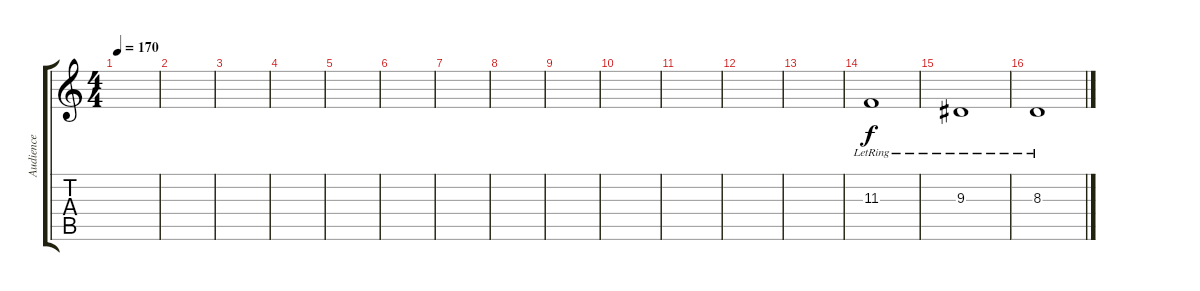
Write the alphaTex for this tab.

\track ("Audience" "Audience") {instrument pad4choir}
\staff {score tabs}
\tuning (Eb4 Bb3 Gb3 Db3 Ab2 Eb2) {hide}
\ts (4 4)
\tempo 170
\clef g2
\ks c
|
|
|
|
|
|
|
|
|
|
|
|
|
11.3{lr}.1 |
9.3{lr}.1 |
8.3{lr}.1
